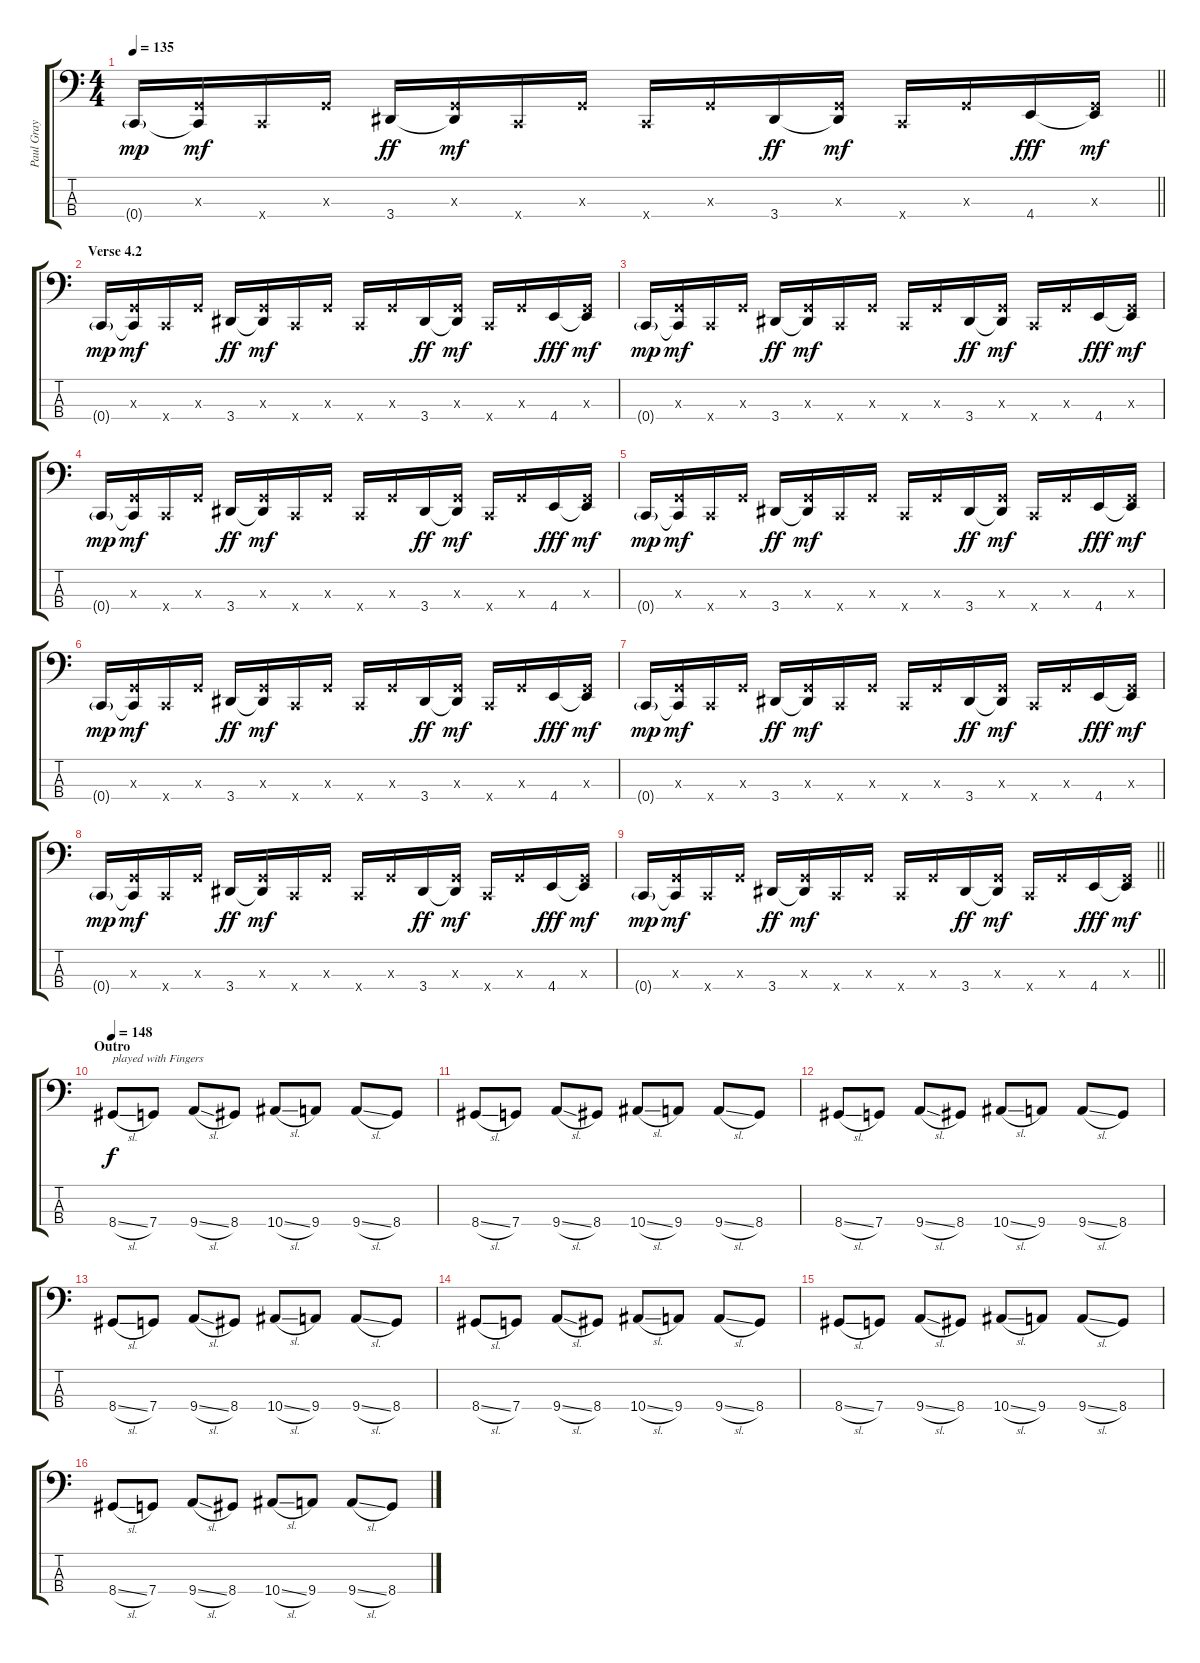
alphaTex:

\track ("Paul Gray" "Paul Gray") {instrument slapbass2}
\staff {score tabs}
\tuning (F2 C2 G1 C1) {hide}
\ts (4 4)
\tempo 135
\clef f4
\barLineRight lightlight
\ks c
0.4{g}.16{dy mp} (0.3{x} 0.4{t}).16{dy mf} 0.4{x}.16 0.3{x}.16 3.4.16{dy ff} (0.3{x} 3.4{t}).16{dy mf} 0.4{x}.16 0.3{x}.16 0.4{x}.16 0.3{x}.16 3.4.16{dy ff} (0.3{x} 3.4{t}).16{dy mf} 0.4{x}.16 0.3{x}.16 4.4.16{dy fff} (0.3{x} 4.4{t}).16{dy mf} |
\section ("" "Verse 4.2")
0.4{g}.16{dy mp} (0.3{x} 0.4{t}).16{dy mf} 0.4{x}.16 0.3{x}.16 3.4.16{dy ff} (0.3{x} 3.4{t}).16{dy mf} 0.4{x}.16 0.3{x}.16 0.4{x}.16 0.3{x}.16 3.4.16{dy ff} (0.3{x} 3.4{t}).16{dy mf} 0.4{x}.16 0.3{x}.16 4.4.16{dy fff} (0.3{x} 4.4{t}).16{dy mf} |
0.4{g}.16{dy mp} (0.3{x} 0.4{t}).16{dy mf} 0.4{x}.16 0.3{x}.16 3.4.16{dy ff} (0.3{x} 3.4{t}).16{dy mf} 0.4{x}.16 0.3{x}.16 0.4{x}.16 0.3{x}.16 3.4.16{dy ff} (0.3{x} 3.4{t}).16{dy mf} 0.4{x}.16 0.3{x}.16 4.4.16{dy fff} (0.3{x} 4.4{t}).16{dy mf} |
0.4{g}.16{dy mp} (0.3{x} 0.4{t}).16{dy mf} 0.4{x}.16 0.3{x}.16 3.4.16{dy ff} (0.3{x} 3.4{t}).16{dy mf} 0.4{x}.16 0.3{x}.16 0.4{x}.16 0.3{x}.16 3.4.16{dy ff} (0.3{x} 3.4{t}).16{dy mf} 0.4{x}.16 0.3{x}.16 4.4.16{dy fff} (0.3{x} 4.4{t}).16{dy mf} |
0.4{g}.16{dy mp} (0.3{x} 0.4{t}).16{dy mf} 0.4{x}.16 0.3{x}.16 3.4.16{dy ff} (0.3{x} 3.4{t}).16{dy mf} 0.4{x}.16 0.3{x}.16 0.4{x}.16 0.3{x}.16 3.4.16{dy ff} (0.3{x} 3.4{t}).16{dy mf} 0.4{x}.16 0.3{x}.16 4.4.16{dy fff} (0.3{x} 4.4{t}).16{dy mf} |
0.4{g}.16{dy mp} (0.3{x} 0.4{t}).16{dy mf} 0.4{x}.16 0.3{x}.16 3.4.16{dy ff} (0.3{x} 3.4{t}).16{dy mf} 0.4{x}.16 0.3{x}.16 0.4{x}.16 0.3{x}.16 3.4.16{dy ff} (0.3{x} 3.4{t}).16{dy mf} 0.4{x}.16 0.3{x}.16 4.4.16{dy fff} (0.3{x} 4.4{t}).16{dy mf} |
0.4{g}.16{dy mp} (0.3{x} 0.4{t}).16{dy mf} 0.4{x}.16 0.3{x}.16 3.4.16{dy ff} (0.3{x} 3.4{t}).16{dy mf} 0.4{x}.16 0.3{x}.16 0.4{x}.16 0.3{x}.16 3.4.16{dy ff} (0.3{x} 3.4{t}).16{dy mf} 0.4{x}.16 0.3{x}.16 4.4.16{dy fff} (0.3{x} 4.4{t}).16{dy mf} |
0.4{g}.16{dy mp} (0.3{x} 0.4{t}).16{dy mf} 0.4{x}.16 0.3{x}.16 3.4.16{dy ff} (0.3{x} 3.4{t}).16{dy mf} 0.4{x}.16 0.3{x}.16 0.4{x}.16 0.3{x}.16 3.4.16{dy ff} (0.3{x} 3.4{t}).16{dy mf} 0.4{x}.16 0.3{x}.16 4.4.16{dy fff} (0.3{x} 4.4{t}).16{dy mf} |
\barLineRight lightlight
0.4{g}.16{dy mp} (0.3{x} 0.4{t}).16{dy mf} 0.4{x}.16 0.3{x}.16 3.4.16{dy ff} (0.3{x} 3.4{t}).16{dy mf} 0.4{x}.16 0.3{x}.16 0.4{x}.16 0.3{x}.16 3.4.16{dy ff} (0.3{x} 3.4{t}).16{dy mf} 0.4{x}.16 0.3{x}.16 4.4.16{dy fff} (0.3{x} 4.4{t}).16{dy mf} |
\section ("" "Outro")
\tempo 148
8.4{sl}.8{txt "played with Fingers" dy f} 7.4.8 9.4{sl}.8 8.4.8 10.4{sl}.8 9.4.8 9.4{sl}.8 8.4.8 |
8.4{sl}.8 7.4.8 9.4{sl}.8 8.4.8 10.4{sl}.8 9.4.8 9.4{sl}.8 8.4.8 |
8.4{sl}.8 7.4.8 9.4{sl}.8 8.4.8 10.4{sl}.8 9.4.8 9.4{sl}.8 8.4.8 |
8.4{sl}.8 7.4.8 9.4{sl}.8 8.4.8 10.4{sl}.8 9.4.8 9.4{sl}.8 8.4.8 |
8.4{sl}.8 7.4.8 9.4{sl}.8 8.4.8 10.4{sl}.8 9.4.8 9.4{sl}.8 8.4.8 |
8.4{sl}.8 7.4.8 9.4{sl}.8 8.4.8 10.4{sl}.8 9.4.8 9.4{sl}.8 8.4.8 |
8.4{sl}.8 7.4.8 9.4{sl}.8 8.4.8 10.4{sl}.8 9.4.8 9.4{sl}.8 8.4.8
